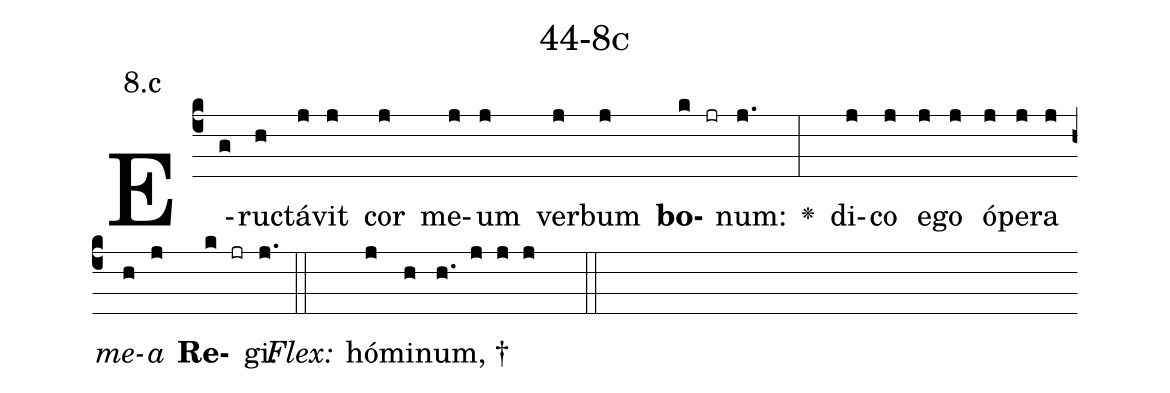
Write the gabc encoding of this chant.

name: 44-8c;
annotation: 8.c;
%%
(c4)E(g)ruc(h)tá(j)vit(j) cor(j) me(j)um(j) ver(j)bum(j) <b>bo</b>(k jr)num:(j.) <v>\greheightstar</v>(:) di(j)co(j) e(j)go(j) ó(j)pe(j)ra(j) <i>me</i>(h)<i>a</i>(j) <b>Re</b>(k jr)gi.(j.) (::)
<i>Flex:</i>()  hó(j)mi(h)num, †(h. j j j  ::)

%E(j) u(j) o(h) u(j) a(k) e.(j.) (::)
